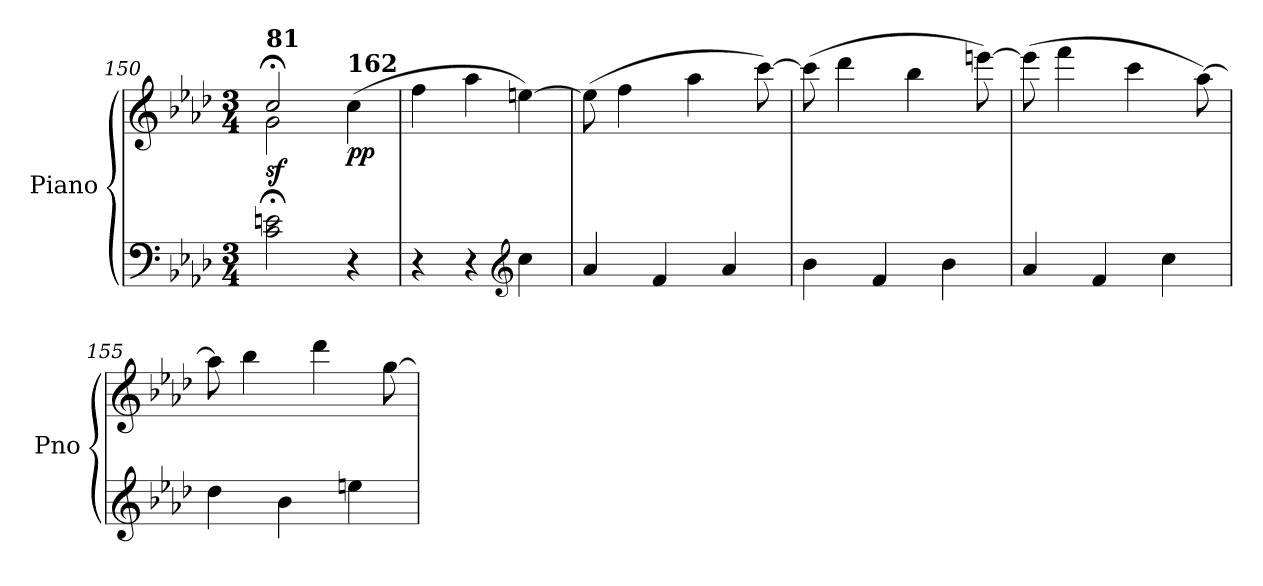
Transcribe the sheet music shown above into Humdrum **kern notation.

**kern	**kern	**dynam
*part1	*part1	*part1
*staff2	*staff1	*staff1/2
*I"Piano	*	*
*I'Pno	*	*
*clefF4	*clefG2	*
*k[b-e-a-d-]	*k[b-e-a-d-]	*
*A-:	*A-:	*
*M3/4	*M3/4	*
=150	=150	=150
*	*^	*
!	!LO:TX:a:B:t=81	!	!
!	!	!	!LO:DY:b
2c\; 2en\;	2cc;</	2g\	sf
!	!LO:TX:a:B:t=162	!	!
!	!	!	!LO:DY:b
4r	(<4cc\	4ryy	pp
*	*v	*v	*
=151	=151	=151
4r	4ff\	.
4r	4aa-\	.
*clefG2	*	*
4cc\	[4een\)	.
=152	=152	=152
4a-/	(>8ee\]	.
.	4ff\	.
4f/	.	.
.	4aa-\	.
4a-/	.	.
.	[8ccc\)	.
!!LO:LB:g=z
=153	=153	=153
4b-\	(>8ccc\]	.
.	4ddd-\	.
4f/	.	.
.	4bb-\	.
4b-\	.	.
.	[8eeen\)	.
=154	=154	=154
4a-/	(>8eee\]	.
.	4fff\	.
4f/	.	.
.	4ccc\	.
4cc\	.	.
.	[8aa-\)	.
=155	=155	=155
4dd-\	8aa-\]	.
.	4bb-\	.
4b-\	.	.
.	4ddd-\	.
4een\	.	.
.	[8gg\	.
=	=	=
*-	*-	*-
